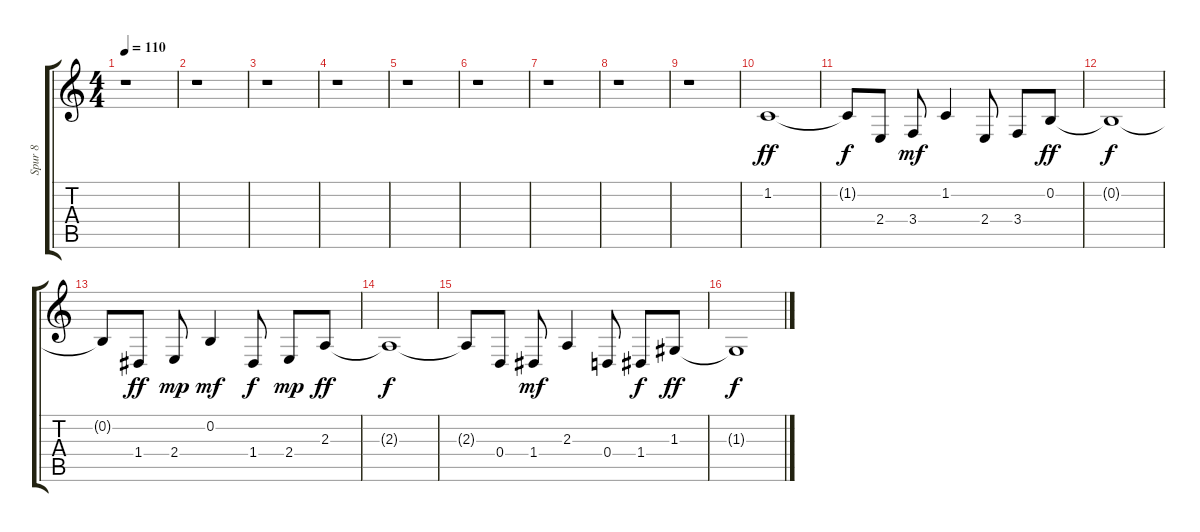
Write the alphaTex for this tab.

\track ("Spur 8" "Spur 8") {instrument synthstrings1}
\staff {score tabs}
\tuning (E4 B3 G3 D3 A2 E2) {hide}
\ts (4 4)
\tempo 110
\clef g2
\ks c
r.1{dy ff instrument synthstrings1} |
r.1 |
r.1 |
r.1 |
r.1 |
r.1 |
r.1 |
r.1 |
r.1 |
1.2.1{instrument lead2sawtooth} |
1.2{t}.8{dy f} 2.4.8 3.4.8{dy mf} 1.2.4 2.4.8 3.4.8 0.2.8{dy ff} |
0.2{t}.1{dy f} |
0.2{t}.8 1.4.8{dy ff} 2.4.8{dy mp} 0.2.4{dy mf} 1.4.8{dy f} 2.4.8{dy mp} 2.3.8{dy ff} |
2.3{t}.1{dy f} |
2.3{t}.8 0.4.8 1.4.8{dy mf} 2.3.4 0.4.8 1.4.8{dy f} 1.3.8{dy ff} |
1.3{t}.1{dy f}
